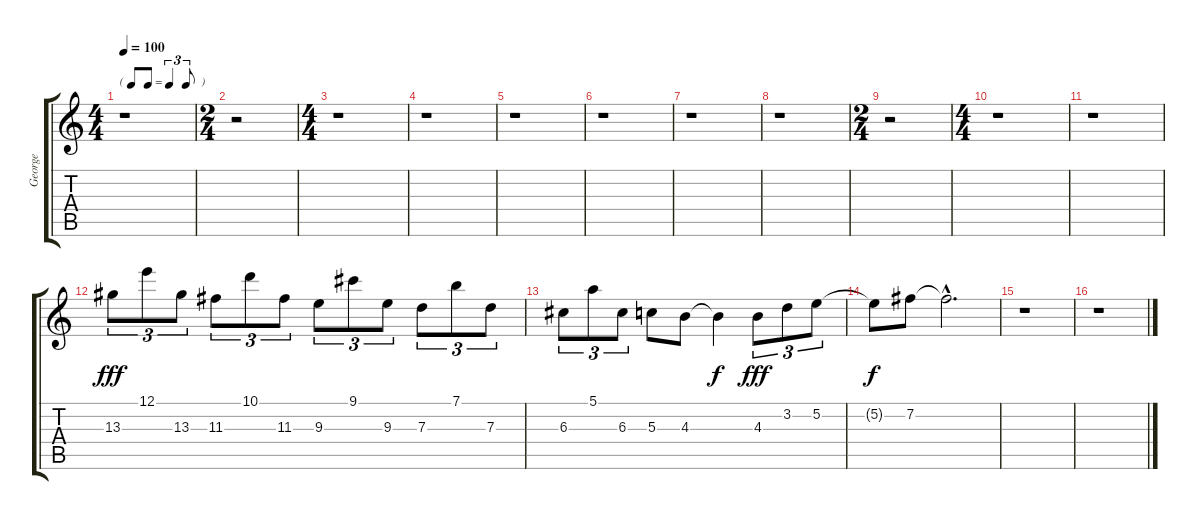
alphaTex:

\track ("George" "George") {instrument overdrivenguitar}
\staff {score tabs}
\tuning (E4 B3 G3 D3 A2 E2) {hide}
\ts (4 4)
\tf triplet8th
\tempo 100
\clef g2
\ks c
r.1{dy f} |
\ts (2 4)
r.2 |
\ts (4 4)
r.1 |
r.1 |
r.1 |
r.1 |
r.1 |
r.1 |
\ts (2 4)
r.2 |
\ts (4 4)
r.1 |
r.1 |
13.3.8{tu (3 2) dy fff} 12.1.8{tu (3 2)} 13.3.8{tu (3 2)} 11.3.8{tu (3 2)} 10.1.8{tu (3 2)} 11.3.8{tu (3 2)} 9.3.8{tu (3 2)} 9.1.8{tu (3 2)} 9.3.8{tu (3 2)} 7.3.8{tu (3 2)} 7.1.8{tu (3 2)} 7.3.8{tu (3 2)} |
6.3.8{tu (3 2)} 5.1.8{tu (3 2)} 6.3.8{tu (3 2)} 5.3.8 4.3.8 4.3{t}.4{dy f} 4.3.8{tu (3 2) dy fff} 3.2.8{tu (3 2)} 5.2.8{tu (3 2)} |
5.2{t}.8{dy f} 7.2.8 7.2{hac t}.2{d} |
r.1 |
r.1
